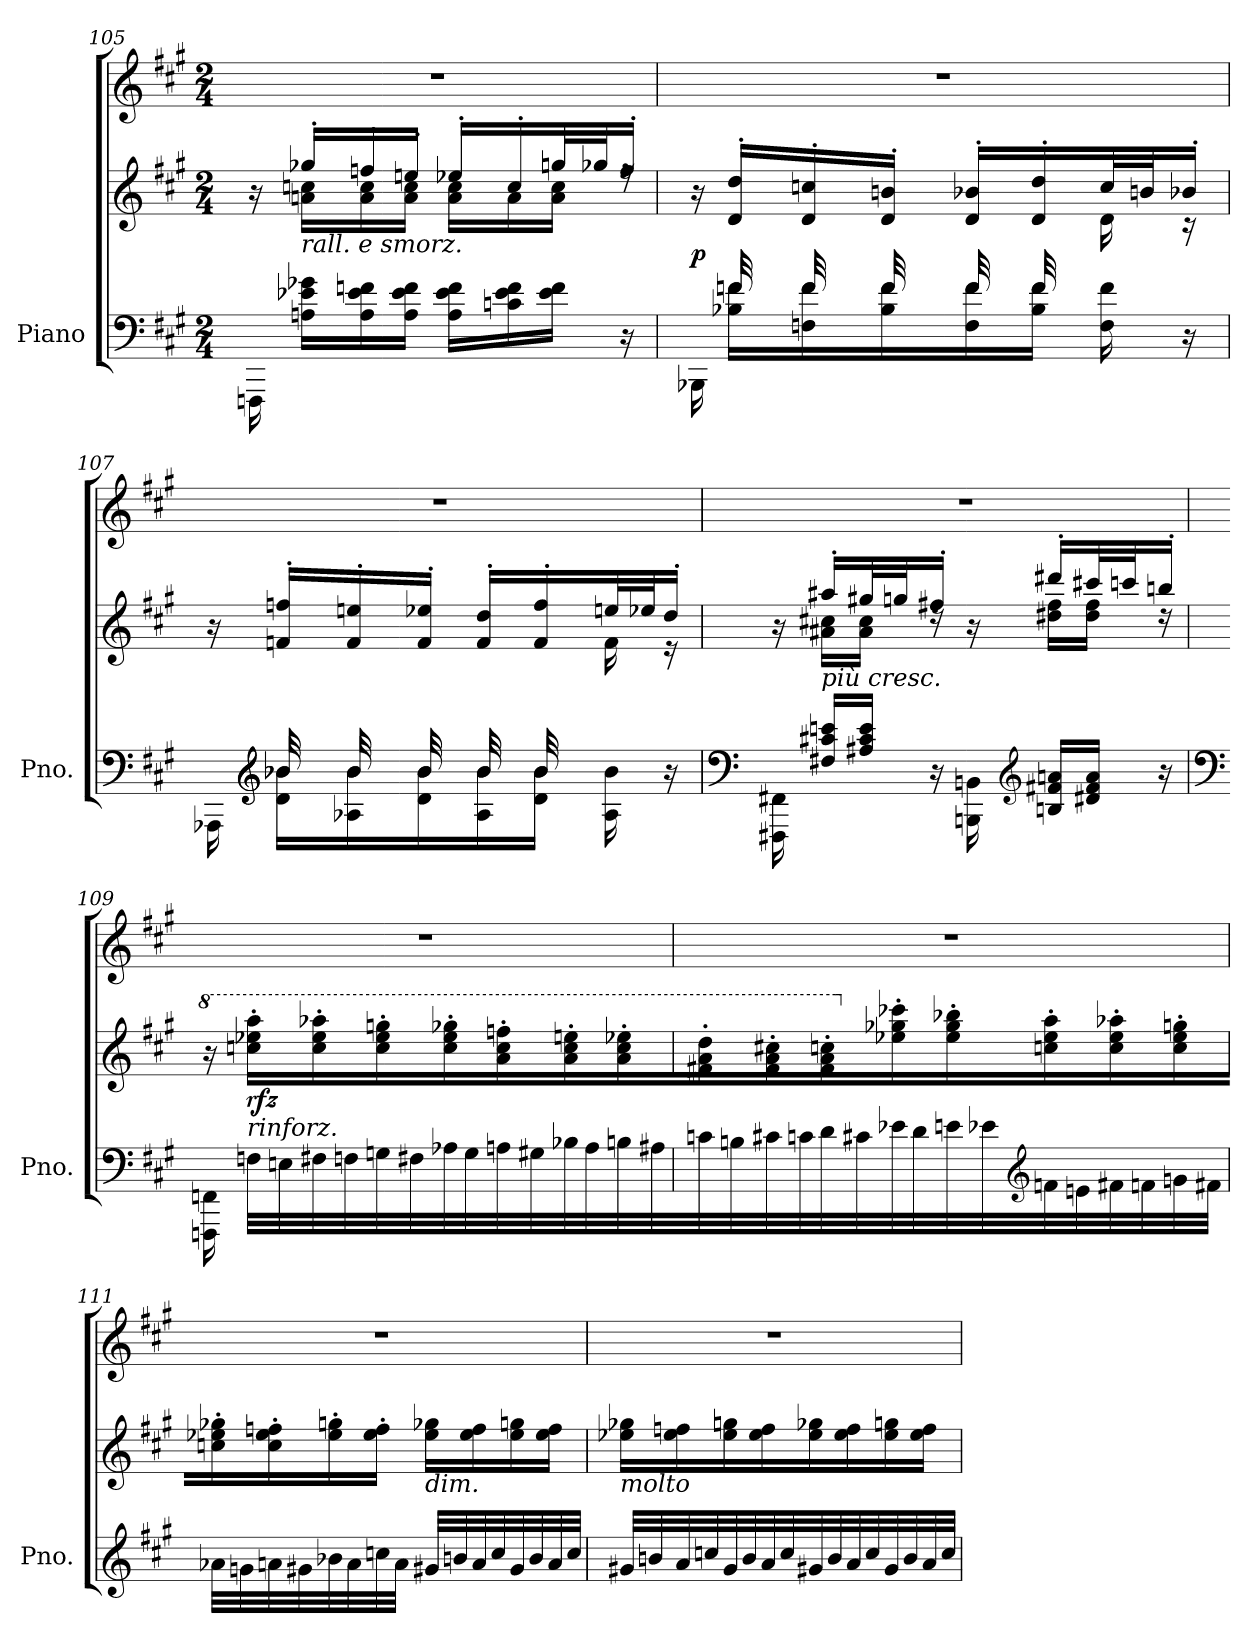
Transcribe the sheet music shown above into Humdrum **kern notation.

**kern	**kern	**kern	**dynam
*part1	*part1	*part1	*part1
*staff3	*staff2	*staff1	*staff1/2/3
*I"Piano	*	*	*
*I'Pno.	*	*	*
*clefF4	*clefG2	*clefG2	*
*k[f#c#g#]	*k[f#c#g#]	*k[f#c#g#]	*
*M2/4	*M2/4	*M2/4	*
=105	=105	=105	=105
*	*^	*	*
16FFF\	16r	16ryy	2r	.
!	!LO:TX:b:i:t=rall. e smorz.	!	!	!
16An\ 16e-\ 16g-X\LL	16gg-X'/LL	16an\ 16cc\LL	.	.
16A\ 16e-\ 16f\	16ff'/	16a\ 16cc\	.	.
16A\ 16e-\ 16f\JJ	16een'/JJ	16a\ 16cc\JJ	.	.
16A\ 16e-\ 16f\LL	16ee-X'/LL	16a\ 16cc\LL	.	.
16c\ 16e-\ 16f\	16cc'/	16a\	.	.
16e-\ 16f\JJ	32ggn/L	16a\ 16cc\JJ	.	.
.	32gg-X/J	.	.	.
16r	16ff'/JJ	16rff	.	.
!!LO:LB:g=z
=106	=106	=106	=106	=106
*^	*	*	*	*
!	!	!	!	!	!LO:DY:b=2
16ryy	16BBB-\	16r	16.ryy	2r	p
32f/LLL	16B-\ 16f\LL	16d/' 16dd/'LL	.	.	.
32ryy	.	.	32g-X\	.	.
32f/	16F\ 16f\	16d/' 16cc/'	32ryy	.	.
32ryy	.	.	32gn\	.	.
32f/	16B-\ 16f\	16d/' 16bn/'JJ	32ryy	.	.
32ryy	.	.	32g-X\	.	.
32f/	16F\ 16f\	16d/' 16b-X/'LL	32ryy	.	.
32ryy	.	.	32gn\	.	.
32f/	16B-\ 16f\JJ	16d/' 16dd/'	32ryy	.	.
8ryy	.	.	32g-X\JJJ	.	.
.	16F\ 16f\	32cc/L	16d\	.	.
.	.	32bn/J	.	.	.
.	16r	16b-X'/JJ	16r	.	.
32ryy	.	.	.	.	.
=107	=107	=107	=107	=107	=107
16ryy	16AAA-X\	16r	16ryy	2r	.
*clefG2	*	*	*	*	*
32b-/LLL	16d\ 16b-\LL	16f/' 16ff/'LL	32ryy	.	.
32ryy	.	.	32cc-X\	.	.
32b-/	16A-X\ 16b-\	16f/' 16een/'	32ryy	.	.
32ryy	.	.	32ccn\	.	.
32b-/	16d\ 16b-\	16f/' 16ee-X/'JJ	32ryy	.	.
32ryy	.	.	32cc-X\	.	.
32b-/	16A-\ 16b-\	16f/' 16dd/'LL	32ryy	.	.
32ryy	.	.	32ccn\	.	.
32b-/	16d\ 16b-\JJ	16f/' 16ff/'	32ryy	.	.
8ryy	.	.	32cc-X\JJJ	.	.
.	16A-\ 16b-\	32een/L	16f\	.	.
.	.	32ee-X/J	.	.	.
.	16r	16dd'/JJ	16r	.	.
32ryy	.	.	.	.	.
*v	*v	*	*	*	*
=108	=108	=108	=108	=108
*clefF4	*	*	*	*
16FFF#X\ 16FF#X\	16r	16ryy	2r	.
!	!LO:TX:b:i:t=più cresc.	!	!	!
16F#X/ 16c#X/ 16en/LL	16aa#X'/LL	16a#X\ 16cc#X\LL	.	.
16A#X/ 16c#/ 16e/JJ	32gg#X/L	16a#\ 16cc#\JJ	.	.
.	32ggn/J	.	.	.
16r	16ff#X'/JJ	16rdd	.	.
16BBBn\ 16BBn\	16r	16ryy	.	.
*clefG2	*	*	*	*
16Bn/ 16f#X/ 16an/LL	16ddd#X'/LL	16dd#X\ 16ff#\LL	.	.
16d#X/ 16f#/ 16a/JJ	32ccc#X/L	16dd#\ 16ff#\JJ	.	.
.	32cccn/J	.	.	.
16r	16bbn'/JJ	16rdd	.	.
*	*v	*v	*	*
!!LO:LB:g=z
=109	=109	=109	=109
*clefF4	*	*	*
*	*8va	*	*
16FFF\ 16FF\	16r	2r	.
!	!LO:TX:b:i:t=rinforz.	!	!
!	!	!	!LO:DY:b=2
32F\LLL	16ccc\' 16eee-\' 16aaa\'LL	.	rfz
32En\	.	.	.
32F#X\	16ccc\' 16eee-\' 16aaa-X\'	.	.
32Fn\	.	.	.
32G\	16ccc\' 16eee-\' 16ggg\'	.	.
32F#X\	.	.	.
32A-X\	16ccc\' 16eee-\' 16ggg-X\'	.	.
32G\	.	.	.
32An\	16aa\' 16ccc\' 16fff\'	.	.
32G#X\	.	.	.
32B-\	16aa\' 16ccc\' 16eeen\'	.	.
32A\	.	.	.
32Bn\	16aa\' 16ccc\' 16eee-X\'	.	.
32A#X\	.	.	.
=110	=110	=110	=110
32c\	16ff#X\' 16aa\' 16ddd\'	2r	.
32Bn\	.	.	.
32c#X\	16ff#\' 16aa\' 16ccc#X\'	.	.
32cn\	.	.	.
32d\	16ff#\' 16aa\' 16cccn\'	.	.
32c#X\	.	.	.
*	*X8va	*	*
32e-\	16ee-\' 16gg-X\' 16ccc-X\'	.	.
32d\	.	.	.
32en\	16ee-\' 16gg-\' 16bb-\'	.	.
32e-X\	.	.	.
*clefG2	*	*	*
32f\	16ccn\' 16ee-\' 16aa\'	.	.
32en\	.	.	.
32f#X\	16cc\' 16ee-\' 16aa-X\'	.	.
32fn\	.	.	.
32g\	16cc\' 16ee-\' 16ggn\'	.	.
32f#X\JJJ	.	.	.
=111	=111	=111	=111
32a-X\LLL	16cc\' 16ee-\' 16gg-X\'	2r	.
32g\	.	.	.
32an\	16cc\' 16ee-\' 16ff\'	.	.
32g#X\	.	.	.
32b-\	16ee-\' 16ggn\'	.	.
32a\	.	.	.
32cc\	16ee-\' 16ff\'JJ	.	.
32a\JJJ	.	.	.
!	!LO:TX:b:i:t=dim.	!	!
32g#X/LLL	16ee-\ 16gg-X\LL	.	.
32bn/	.	.	.
32a/	16ee-\ 16ff\	.	.
32cc/	.	.	.
32g#/	16ee-\ 16ggn\	.	.
32b/	.	.	.
32a/	16ee-\ 16ff\JJ	.	.
32cc/JJJ	.	.	.
!!LO:PB:g=z
=112	=112	=112	=112
!	!LO:TX:b:i:t=molto	!	!
32g#X/LLL	16ee-\ 16gg-X\LL	2r	.
32bn/	.	.	.
32a/	16ee-\ 16ff\	.	.
32cc/	.	.	.
32g#/	16ee-\ 16ggn\	.	.
32b/	.	.	.
32a/	16ee-\ 16ff\	.	.
32cc/	.	.	.
32g#X/	16ee-\ 16gg-X\	.	.
32b/	.	.	.
32a/	16ee-\ 16ff\	.	.
32cc/	.	.	.
32g#/	16ee-\ 16ggn\	.	.
32b/	.	.	.
32a/	16ee-\ 16ff\JJ	.	.
32cc/JJJ	.	.	.
=	=	=	=
*-	*-	*-	*-
